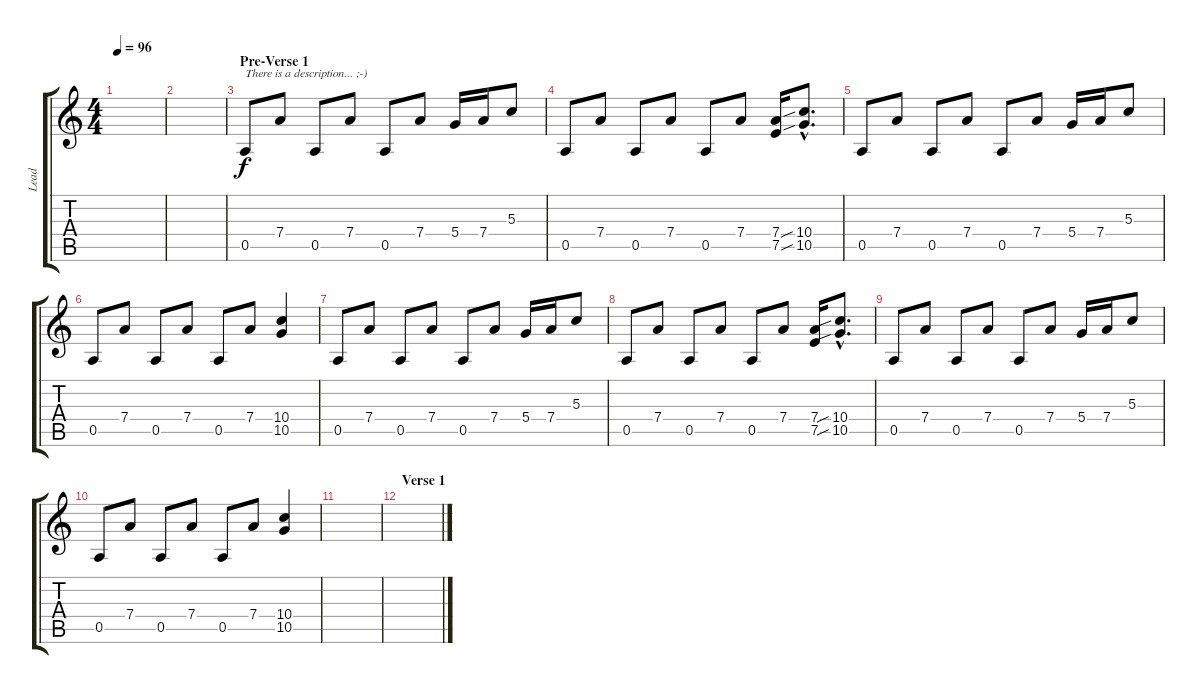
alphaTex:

\track ("Lead" "Lead") {instrument distortionguitar}
\staff {score tabs}
\tuning (E4 B3 G3 D3 A2 E2) {hide}
\ts (4 4)
\tempo 96
\clef g2
\ks c
|
|
\section ("" "Pre-Verse 1")
0.5.8{txt "There is a description... ;-)" instrument electricguitarjazz} 7.4.8 0.5.8 7.4.8 0.5.8 7.4.8 5.4.16 7.4.16 5.3.8 |
0.5.8 7.4.8 0.5.8 7.4.8 0.5.8 7.4.8 (7.4 7.5).16 (10.4{sib hac} 10.5{sib hac}).8{d} |
0.5.8 7.4.8 0.5.8 7.4.8 0.5.8 7.4.8 5.4.16 7.4.16 5.3.8 |
0.5.8 7.4.8 0.5.8 7.4.8 0.5.8 7.4.8 (10.4 10.5).4 |
0.5.8 7.4.8 0.5.8 7.4.8 0.5.8 7.4.8 5.4.16 7.4.16 5.3.8 |
0.5.8 7.4.8 0.5.8 7.4.8 0.5.8 7.4.8 (7.4 7.5).16 (10.4{sib hac} 10.5{sib hac}).8{d} |
0.5.8 7.4.8 0.5.8 7.4.8 0.5.8 7.4.8 5.4.16 7.4.16 5.3.8 |
0.5.8 7.4.8 0.5.8 7.4.8 0.5.8 7.4.8 (10.4 10.5).4 |
|
\section ("" "Verse 1")
